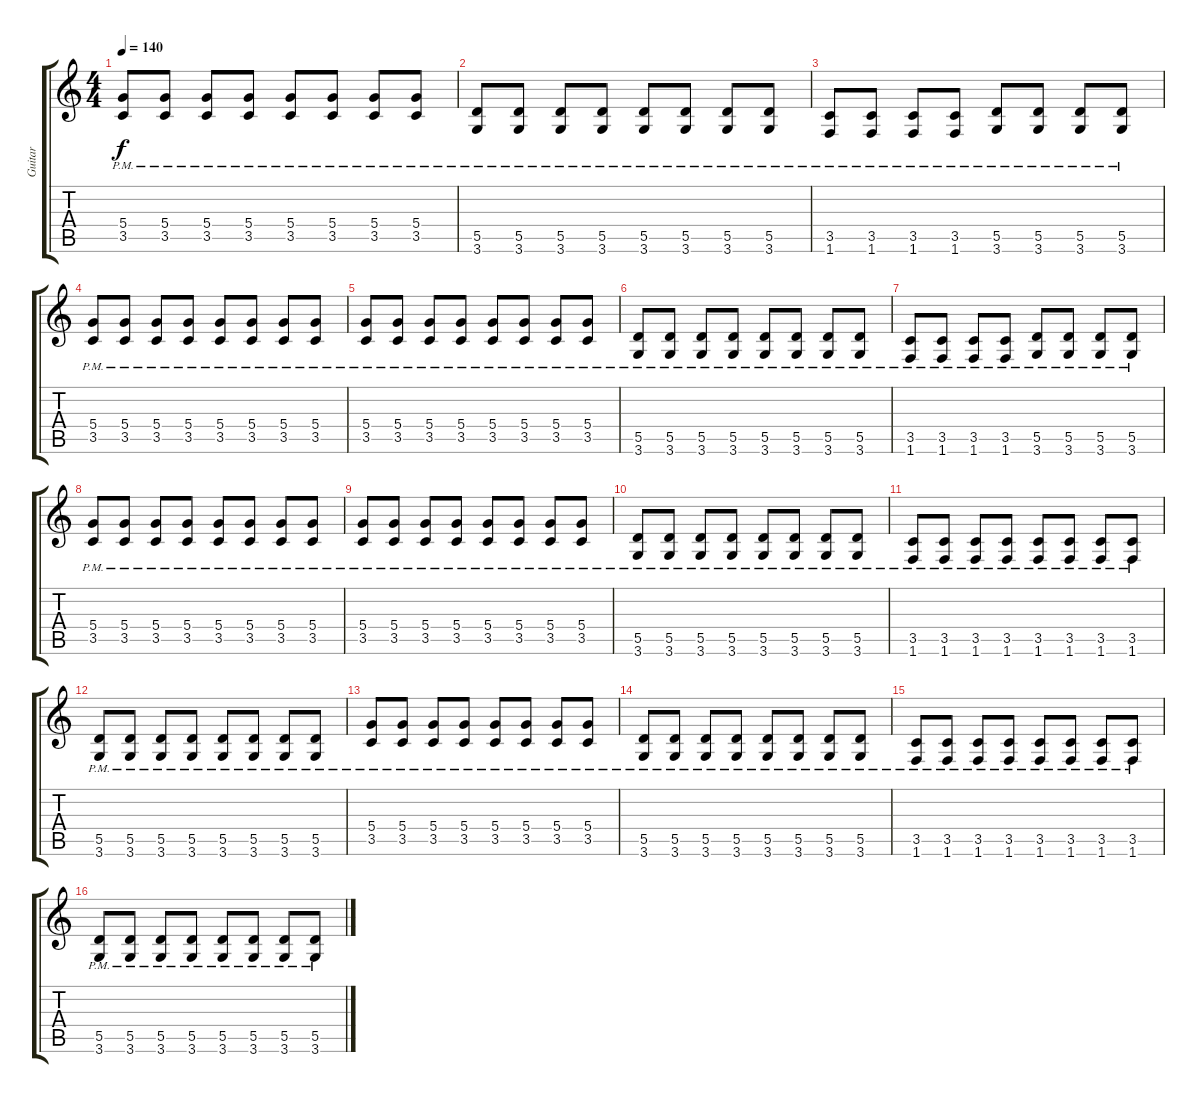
\track ("Guitar" "Guitar") {instrument distortionguitar}
\staff {score tabs}
\tuning (E4 B3 G3 D3 A2 E2) {hide}
\ts (4 4)
\tempo 140
\clef g2
\ks c
(5.4{pm} 3.5{pm}).8{dy f} (5.4{pm} 3.5{pm}).8 (5.4{pm} 3.5{pm}).8 (5.4{pm} 3.5{pm}).8 (5.4{pm} 3.5{pm}).8 (5.4{pm} 3.5{pm}).8 (5.4{pm} 3.5{pm}).8 (5.4{pm} 3.5{pm}).8 |
(5.5{pm} 3.6{pm}).8 (5.5{pm} 3.6{pm}).8 (5.5{pm} 3.6{pm}).8 (5.5{pm} 3.6{pm}).8 (5.5{pm} 3.6{pm}).8 (5.5{pm} 3.6{pm}).8 (5.5{pm} 3.6{pm}).8 (5.5{pm} 3.6{pm}).8 |
(3.5{pm} 1.6{pm}).8 (3.5{pm} 1.6{pm}).8 (3.5{pm} 1.6{pm}).8 (3.5{pm} 1.6{pm}).8 (5.5{pm} 3.6{pm}).8 (5.5{pm} 3.6{pm}).8 (5.5{pm} 3.6{pm}).8 (5.5{pm} 3.6{pm}).8 |
(5.4{pm} 3.5{pm}).8 (5.4{pm} 3.5{pm}).8 (5.4{pm} 3.5{pm}).8 (5.4{pm} 3.5{pm}).8 (5.4{pm} 3.5{pm}).8 (5.4{pm} 3.5{pm}).8 (5.4{pm} 3.5{pm}).8 (5.4{pm} 3.5{pm}).8 |
(5.4{pm} 3.5{pm}).8 (5.4{pm} 3.5{pm}).8 (5.4{pm} 3.5{pm}).8 (5.4{pm} 3.5{pm}).8 (5.4{pm} 3.5{pm}).8 (5.4{pm} 3.5{pm}).8 (5.4{pm} 3.5{pm}).8 (5.4{pm} 3.5{pm}).8 |
(5.5{pm} 3.6{pm}).8 (5.5{pm} 3.6{pm}).8 (5.5{pm} 3.6{pm}).8 (5.5{pm} 3.6{pm}).8 (5.5{pm} 3.6{pm}).8 (5.5{pm} 3.6{pm}).8 (5.5{pm} 3.6{pm}).8 (5.5{pm} 3.6{pm}).8 |
(3.5{pm} 1.6{pm}).8 (3.5{pm} 1.6{pm}).8 (3.5{pm} 1.6{pm}).8 (3.5{pm} 1.6{pm}).8 (5.5{pm} 3.6{pm}).8 (5.5{pm} 3.6{pm}).8 (5.5{pm} 3.6{pm}).8 (5.5{pm} 3.6{pm}).8 |
(5.4{pm} 3.5{pm}).8 (5.4{pm} 3.5{pm}).8 (5.4{pm} 3.5{pm}).8 (5.4{pm} 3.5{pm}).8 (5.4{pm} 3.5{pm}).8 (5.4{pm} 3.5{pm}).8 (5.4{pm} 3.5{pm}).8 (5.4{pm} 3.5{pm}).8 |
(5.4{pm} 3.5{pm}).8 (5.4{pm} 3.5{pm}).8 (5.4{pm} 3.5{pm}).8 (5.4{pm} 3.5{pm}).8 (5.4{pm} 3.5{pm}).8 (5.4{pm} 3.5{pm}).8 (5.4{pm} 3.5{pm}).8 (5.4{pm} 3.5{pm}).8 |
(5.5{pm} 3.6{pm}).8 (5.5{pm} 3.6{pm}).8 (5.5{pm} 3.6{pm}).8 (5.5{pm} 3.6{pm}).8 (5.5{pm} 3.6{pm}).8 (5.5{pm} 3.6{pm}).8 (5.5{pm} 3.6{pm}).8 (5.5{pm} 3.6{pm}).8 |
(3.5{pm} 1.6{pm}).8 (3.5{pm} 1.6{pm}).8 (3.5{pm} 1.6{pm}).8 (3.5{pm} 1.6{pm}).8 (3.5{pm} 1.6{pm}).8 (3.5{pm} 1.6{pm}).8 (3.5{pm} 1.6{pm}).8 (3.5{pm} 1.6{pm}).8 |
(5.5{pm} 3.6{pm}).8 (5.5{pm} 3.6{pm}).8 (5.5{pm} 3.6{pm}).8 (5.5{pm} 3.6{pm}).8 (5.5{pm} 3.6{pm}).8 (5.5{pm} 3.6{pm}).8 (5.5{pm} 3.6{pm}).8 (5.5{pm} 3.6{pm}).8 |
(5.4{pm} 3.5{pm}).8 (5.4{pm} 3.5{pm}).8 (5.4{pm} 3.5{pm}).8 (5.4{pm} 3.5{pm}).8 (5.4{pm} 3.5{pm}).8 (5.4{pm} 3.5{pm}).8 (5.4{pm} 3.5{pm}).8 (5.4{pm} 3.5{pm}).8 |
(5.5{pm} 3.6{pm}).8 (5.5{pm} 3.6{pm}).8 (5.5{pm} 3.6{pm}).8 (5.5{pm} 3.6{pm}).8 (5.5{pm} 3.6{pm}).8 (5.5{pm} 3.6{pm}).8 (5.5{pm} 3.6{pm}).8 (5.5{pm} 3.6{pm}).8 |
(3.5{pm} 1.6{pm}).8 (3.5{pm} 1.6{pm}).8 (3.5{pm} 1.6{pm}).8 (3.5{pm} 1.6{pm}).8 (3.5{pm} 1.6{pm}).8 (3.5{pm} 1.6{pm}).8 (3.5{pm} 1.6{pm}).8 (3.5{pm} 1.6{pm}).8 |
(5.5{pm} 3.6{pm}).8 (5.5{pm} 3.6{pm}).8 (5.5{pm} 3.6{pm}).8 (5.5{pm} 3.6{pm}).8 (5.5{pm} 3.6{pm}).8 (5.5{pm} 3.6{pm}).8 (5.5{pm} 3.6{pm}).8 (5.5{pm} 3.6{pm}).8
